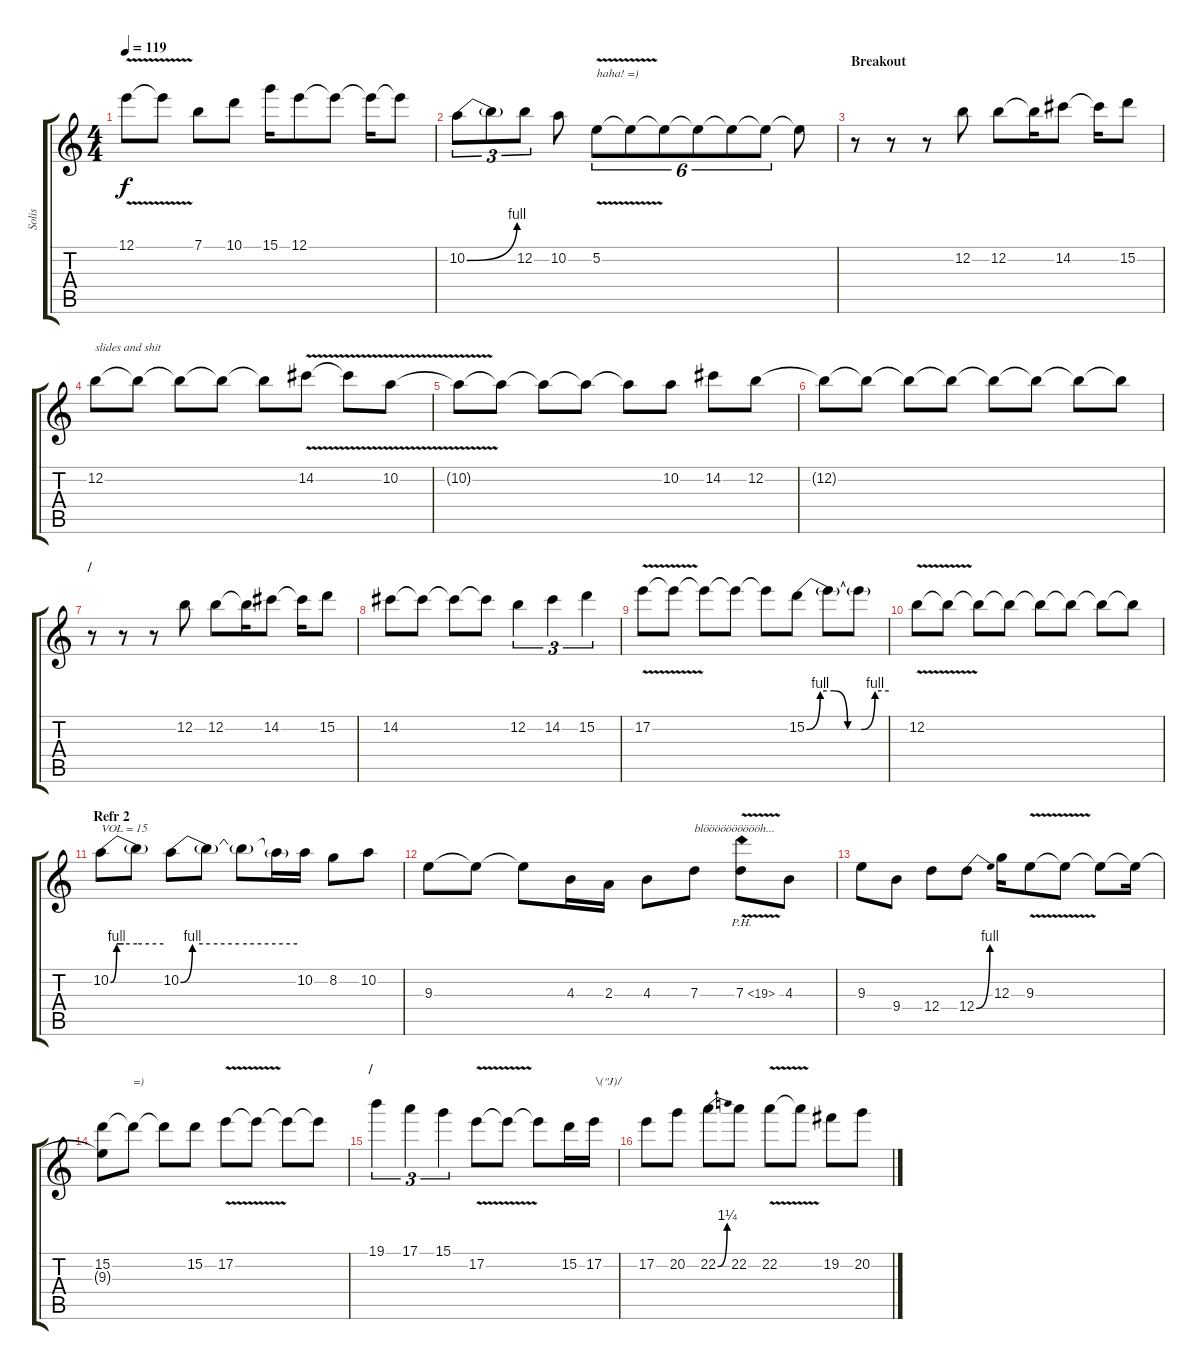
\track ("Solis" "Solis") {instrument distortionguitar}
\staff {score tabs}
\tuning (E4 B3 G3 D3 A2 E2) {hide}
\ts (4 4)
\tempo 119
\clef g2
\ks c
12.1{v}.8{dy f} 12.1{t}.8 7.1.8 10.1.8 15.1.16 12.1.8 12.1{t}.8 12.1{t}.16 12.1{t}.8 |
10.2{be (bend 0 0 60 4)}.8{tu (3 2)} 10.2{t}.8{tu (3 2)} 12.2.8{tu (3 2)} 10.2.8 5.2{v}.8{tu (6 4) txt "haha! =)"} 5.2{t}.8{tu (6 4)} 5.2{t}.8{tu (6 4)} 5.2{t}.8{tu (6 4)} 5.2{t}.8{tu (6 4)} 5.2{t}.8{tu (6 4)} 5.2{t}.8 |
\section ("" "Breakout")
r.8 r.8 r.8 12.2.8 12.2.8 12.2{t}.16 14.2.8 14.2{t}.16 15.2.8 |
12.2.8{txt "slides and shit"} 12.2{t}.8 12.2{t}.8 12.2{t}.8 12.2{t}.8 14.2{v}.8 14.2{t}.8 10.2{v}.8 |
10.2{t}.8 10.2{t}.8 10.2{t}.8 10.2{t}.8 10.2{t}.8 10.2.8 14.2.8 12.2.8 |
12.2{t}.8 12.2{t}.8 12.2{t}.8 12.2{t}.8 12.2{t}.8 12.2{t}.8 12.2{t}.8 12.2{t}.8 |
\section ("" "/")
r.8 r.8 r.8 12.2.8 12.2.8 12.2{t}.16 14.2.8 14.2{t}.16 15.2.8 |
14.2.8 14.2{t}.8 14.2{t}.8 14.2{t}.8 12.2.4{tu (3 2)} 14.2.4{tu (3 2)} 15.2.4{tu (3 2)} |
17.2{v}.8 17.2{t}.8 17.2{t}.8 17.2{t}.8 17.2{t}.8 15.2{be (custom 0 0 10 4 20 4 30 0 40 0 50 4 60 4)}.8 15.2{t}.8 15.2{t}.8 |
12.2{v}.8 12.2{t}.8 12.2{t}.8 12.2{t}.8 12.2{t}.8 12.2{t}.8 12.2{t}.8 12.2{t}.8 |
\section ("" "Refr 2")
10.2{be (custom 0 0 7 4 15 4 30 4 60 4)}.8{txt "VOL = 15" volume 15} 10.2{t}.8 10.2{be (custom 0 0 6 4 15 4 30 4 60 4)}.8 10.2{t}.8 10.2{t}.8 10.2{t}.16 10.2.16 8.2.8 10.2.8 |
9.3.8 9.3{t}.8 9.3{t}.8 4.3.16 2.3.16 4.3.8 7.3.8{txt "blööööööööööh..."} 7.3{ph 12 v}.8 4.3.8 |
9.3.8 9.4.8 12.4.8 12.4{be (bend 0 0 60 4)}.8 12.3.16 9.3{v}.8 9.3{t}.8 9.3{t}.8 9.3{t}.16 |
(15.2 9.3{t}).8 15.2{t}.8{txt "=)"} 15.2{t}.8 15.2.8 17.2{v}.8 17.2{t}.8 17.2{t}.8 17.2{t}.8 |
\section ("" "/")
19.1.4{tu (3 2)} 17.1.4{tu (3 2)} 15.1.4{tu (3 2)} 17.2{v}.8 17.2{t}.8 17.2{t}.8 15.2.16 17.2.16{txt "\\(\"J)/"} |
17.2.8 20.2.8 22.2{be (bend 0 0 60 5)}.8 22.2.8 22.2{v}.8 22.2{t}.8 19.2.8 20.2.8
